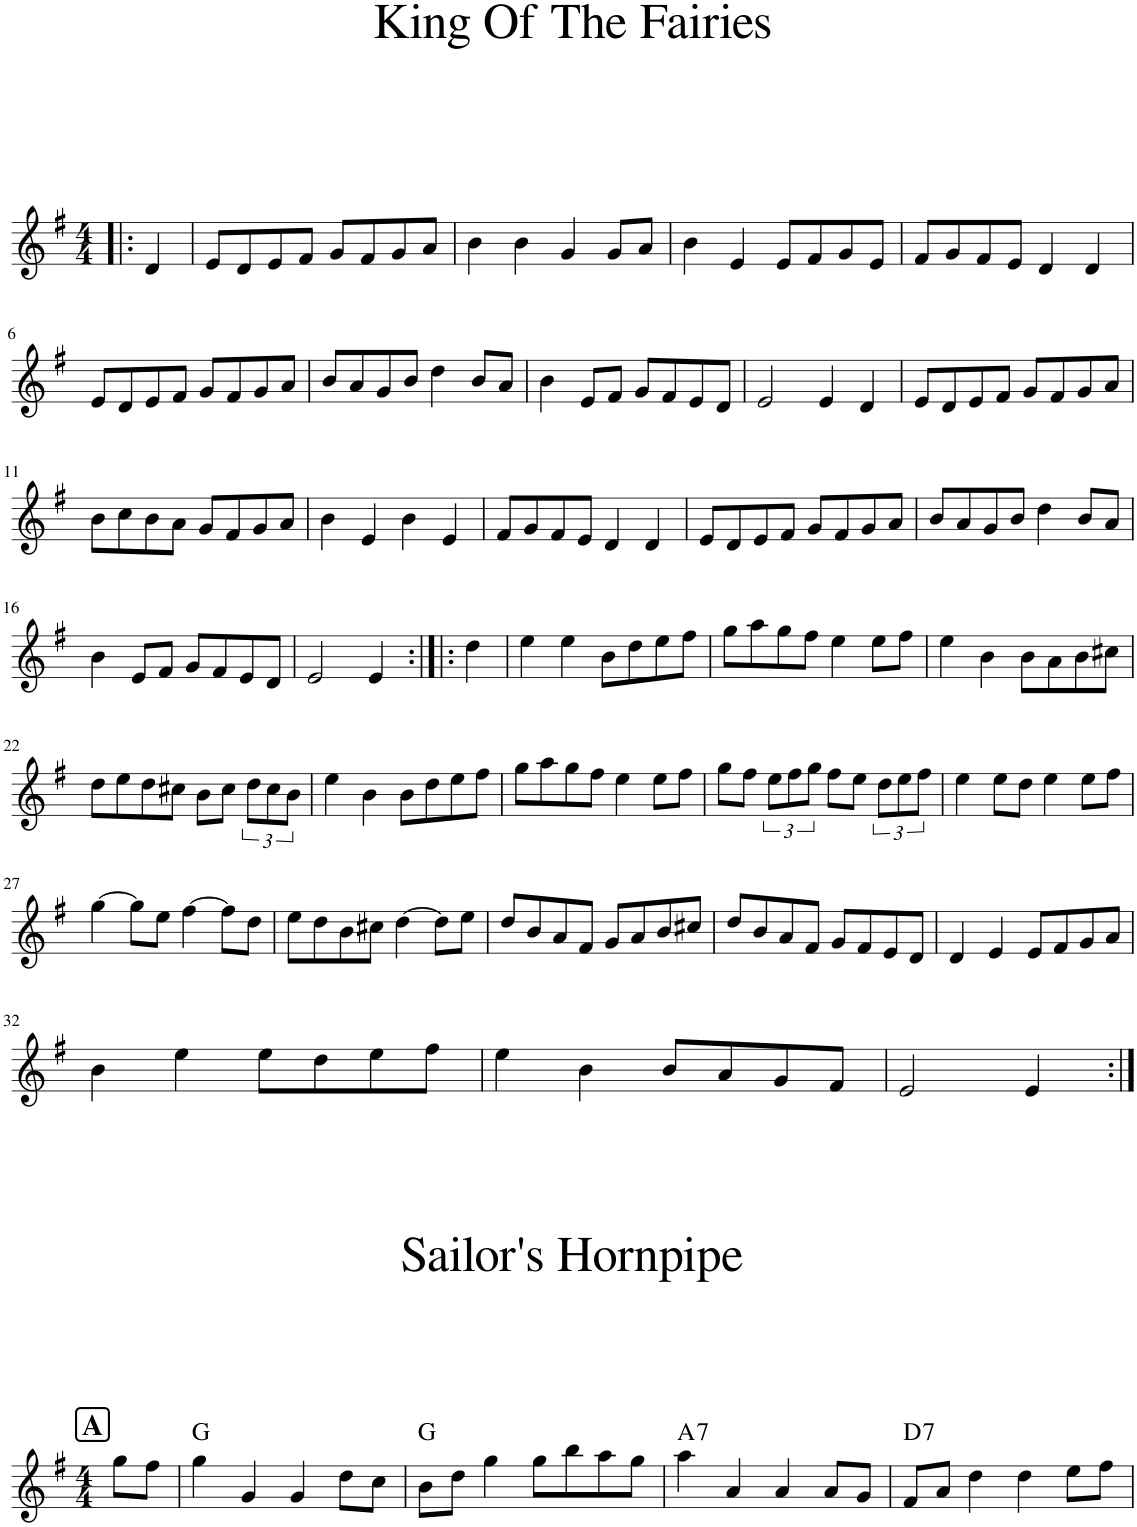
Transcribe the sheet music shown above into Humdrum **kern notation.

**kern	**harte
*part1	*part1
*staff1	*
*I"Piano	*
*I'Pno	*
*clefG2	*
*k[f#]	*
*e:	*
*M4/4	*
=1!|:	=1!|:
4d/	.
=2	=2
8e/L	.
8d/	.
8e/	.
8f#/J	.
8g/L	.
8f#/	.
8g/	.
8a/J	.
=3	=3
4b\	.
4b\	.
4g/	.
8g/L	.
8a/J	.
=4	=4
4b\	.
4e/	.
8e/L	.
8f#/	.
8g/	.
8e/J	.
=5	=5
8f#/L	.
8g/	.
8f#/	.
8e/J	.
4d/	.
4d/	.
!!LO:LB:g=z
=6	=6
8e/L	.
8d/	.
8e/	.
8f#/J	.
8g/L	.
8f#/	.
8g/	.
8a/J	.
=7	=7
8b/L	.
8a/	.
8g/	.
8b/J	.
4dd\	.
8b/L	.
8a/J	.
=8	=8
4b\	.
8e/L	.
8f#/J	.
8g/L	.
8f#/	.
8e/	.
8d/J	.
=9	=9
2e/	.
4e/	.
4d/	.
=10	=10
8e/L	.
8d/	.
8e/	.
8f#/J	.
8g/L	.
8f#/	.
8g/	.
8a/J	.
!!LO:LB:g=z
=11	=11
8b\L	.
8cc\	.
8b\	.
8a\J	.
8g/L	.
8f#/	.
8g/	.
8a/J	.
=12	=12
4b\	.
4e/	.
4b\	.
4e/	.
=13	=13
8f#/L	.
8g/	.
8f#/	.
8e/J	.
4d/	.
4d/	.
=14	=14
8e/L	.
8d/	.
8e/	.
8f#/J	.
8g/L	.
8f#/	.
8g/	.
8a/J	.
=15	=15
8b/L	.
8a/	.
8g/	.
8b/J	.
4dd\	.
8b/L	.
8a/J	.
!!LO:LB:g=z
=16	=16
4b\	.
8e/L	.
8f#/J	.
8g/L	.
8f#/	.
8e/	.
8d/J	.
=17	=17
2e/	.
4e/	.
=18:|!|:	=18:|!|:
4dd\	.
=19	=19
4ee\	.
4ee\	.
8b\L	.
8dd\	.
8ee\	.
8ff#\J	.
=20	=20
8gg\L	.
8aa\	.
8gg\	.
8ff#\J	.
4ee\	.
8ee\L	.
8ff#\J	.
=21	=21
4ee\	.
4b\	.
8b\L	.
8a\	.
8b\	.
8cc#X\J	.
!!LO:LB:g=z
=22	=22
8dd\L	.
8ee\	.
8dd\	.
8cc#X\J	.
8b\L	.
8cc#\J	.
12dd\L	.
12cc#\	.
12b\J	.
=23	=23
4ee\	.
4b\	.
8b\L	.
8dd\	.
8ee\	.
8ff#\J	.
=24	=24
8gg\L	.
8aa\	.
8gg\	.
8ff#\J	.
4ee\	.
8ee\L	.
8ff#\J	.
=25	=25
8gg\L	.
8ff#\J	.
12ee\L	.
12ff#\	.
12gg\J	.
8ff#\L	.
8ee\J	.
12dd\L	.
12ee\	.
12ff#\J	.
=26	=26
4ee\	.
8ee\L	.
8dd\J	.
4ee\	.
8ee\L	.
8ff#\J	.
!!LO:LB:g=z
=27	=27
[4gg\	.
8gg\L]	.
8ee\J	.
[4ff#\	.
8ff#\L]	.
8dd\J	.
=28	=28
8ee\L	.
8dd\	.
8b\	.
8cc#X\J	.
[4dd\	.
8dd\L]	.
8ee\J	.
=29	=29
8dd/L	.
8b/	.
8a/	.
8f#/J	.
8g/L	.
8a/	.
8b/	.
8cc#X/J	.
=30	=30
8dd/L	.
8b/	.
8a/	.
8f#/J	.
8g/L	.
8f#/	.
8e/	.
8d/J	.
=31	=31
4d/	.
4e/	.
8e/L	.
8f#/	.
8g/	.
8a/J	.
!!LO:LB:g=z
=32	=32
4b\	.
4ee\	.
8ee\L	.
8dd\	.
8ee\	.
8ff#\J	.
=33	=33
4ee\	.
4b\	.
8b/L	.
8a/	.
8g/	.
8f#/J	.
=34	=34
2e/	.
4e/	.
!!LO:LB:g=z
!!LO:REH:place=s1:a:B:cj:fs=14:t=A
=1:|!	=1:|!
*k[f#]	*
*G:	*
*M4/4	*
8gg\L	.
8ff#\J	.
=2	=2
4gg\	G:maj
4g/	.
4g/	.
8dd\L	.
8cc\J	.
=3	=3
8b\L	G:maj
8dd\J	.
4gg\	.
8gg\L	.
8bb\	.
8aa\	.
8gg\J	.
=4	=4
!	!LO:H:kt=7
4aa\	A:7
4a/	.
4a/	.
8a/L	.
8g/J	.
=5	=5
!	!LO:H:kt=7
8f#/L	D:7
8a/J	.
4dd\	.
4dd\	.
8ee\L	.
8ff#\J	.
=	=
*-	*-
